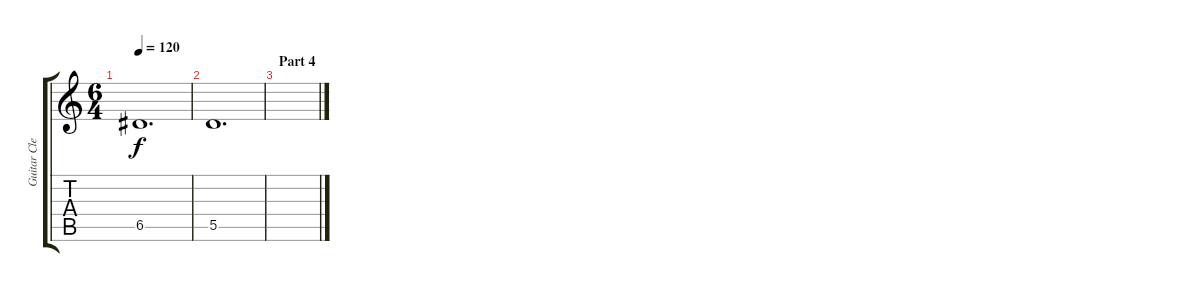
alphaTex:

\track ("Guitar Clean 2" "Guitar Cle") {instrument electricguitarclean}
\staff {score tabs}
\tuning (E4 B3 G3 D3 A2 E2) {hide}
\ts (6 4)
\tempo 120
\clef g2
\ks c
6.5.1{d dy f} |
5.5.1{d} |
\section ("" "Part 4")
